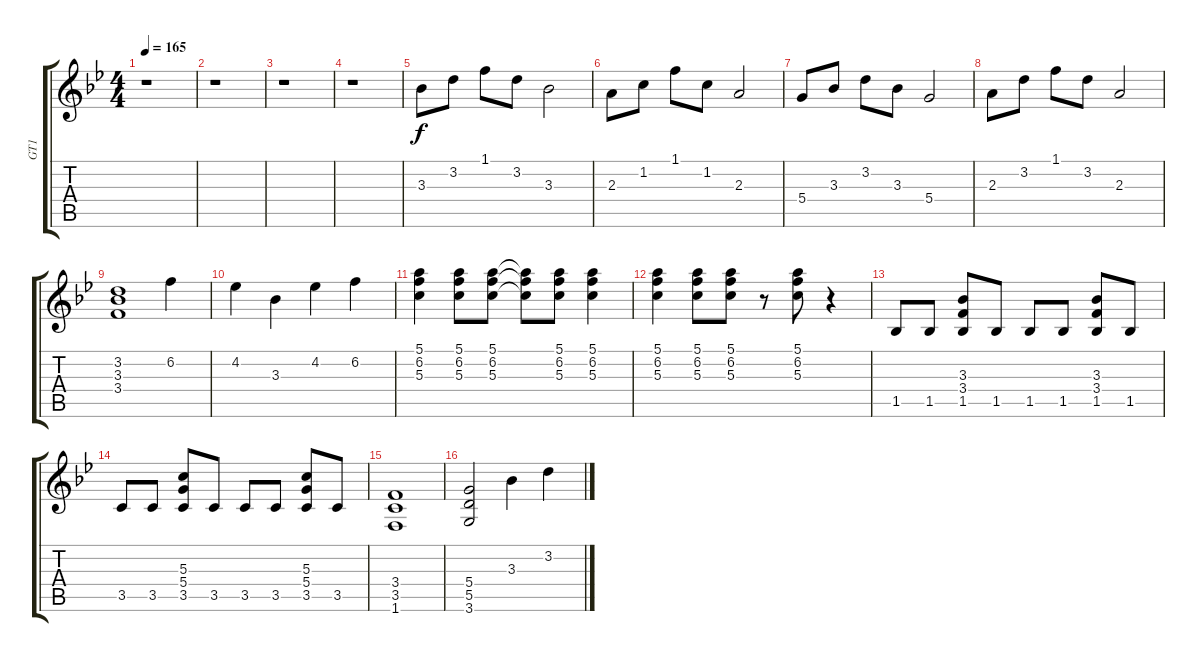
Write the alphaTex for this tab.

\track ("GT1" "GT1") {instrument overdrivenguitar}
\staff {score tabs}
\tuning (E4 B3 G3 D3 A2 E2) {hide}
\ts (4 4)
\tempo 165
\clef g2
\ks bb
r.1{dy f} |
r.1 |
r.1 |
r.1 |
3.3.8 3.2.8 1.1.8 3.2.8 3.3.2 |
2.3.8 1.2.8 1.1.8 1.2.8 2.3.2 |
5.4.8 3.3.8 3.2.8 3.3.8 5.4.2 |
2.3.8 3.2.8 1.1.8 3.2.8 2.3.2 |
(3.2 3.3 3.4).1 6.2.4 |
4.2.4 3.3.4 4.2.4 6.2.4 |
(5.1 6.2 5.3).4 (5.1 6.2 5.3).8 (5.1 6.2 5.3).8 (5.1{t} 6.2{t} 5.3{t}).8 (5.1 6.2 5.3).8 (5.1 6.2 5.3).4 |
(5.1 6.2 5.3).4 (5.1 6.2 5.3).8 (5.1 6.2 5.3).8 r.8 (5.1 6.2 5.3).8 r.4 |
1.5.8 1.5.8 (3.3 3.4 1.5).8 1.5.8 1.5.8 1.5.8 (3.3 3.4 1.5).8 1.5.8 |
3.5.8 3.5.8 (5.3 5.4 3.5).8 3.5.8 3.5.8 3.5.8 (5.3 5.4 3.5).8 3.5.8 |
(3.4 3.5 1.6).1 |
(5.4 5.5 3.6).2 3.3.4 3.2.4
